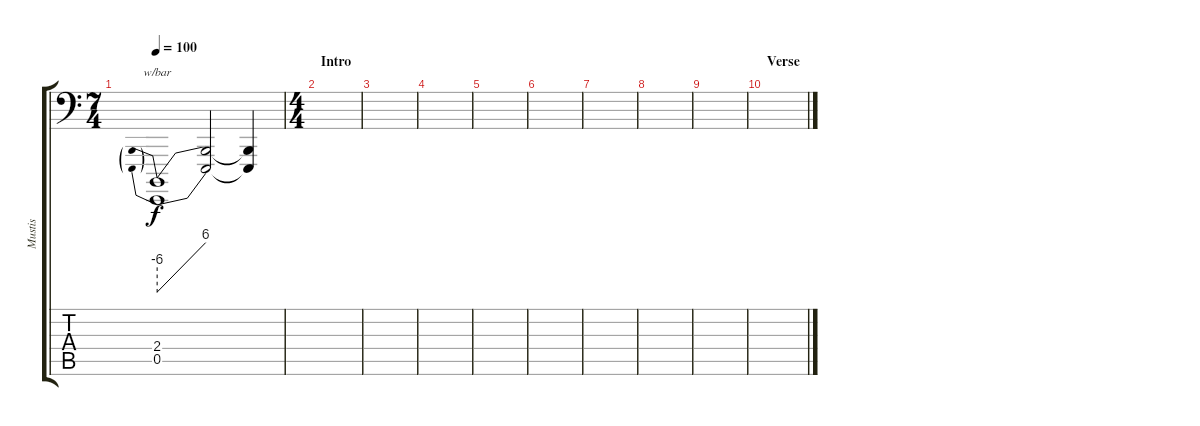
\track ("Mustis" "Mustis") {instrument rockorgan}
\staff {score tabs}
\tuning (B2 G2 D2 A1 E1 B0) {hide}
\ts (7 4)
\tempo 100
\clef f4
\ks c
(2.4 0.5).1{tbe (predivedive default 0 -24 60 24) dy f volume 16 instrument rockorgan} (2.4{t} 0.5{t}).2 (2.4{t} 0.5{t}).4 |
\ts (4 4)
\section ("" "Intro")
|
|
|
|
|
|
|
|
\section ("" "Verse")
